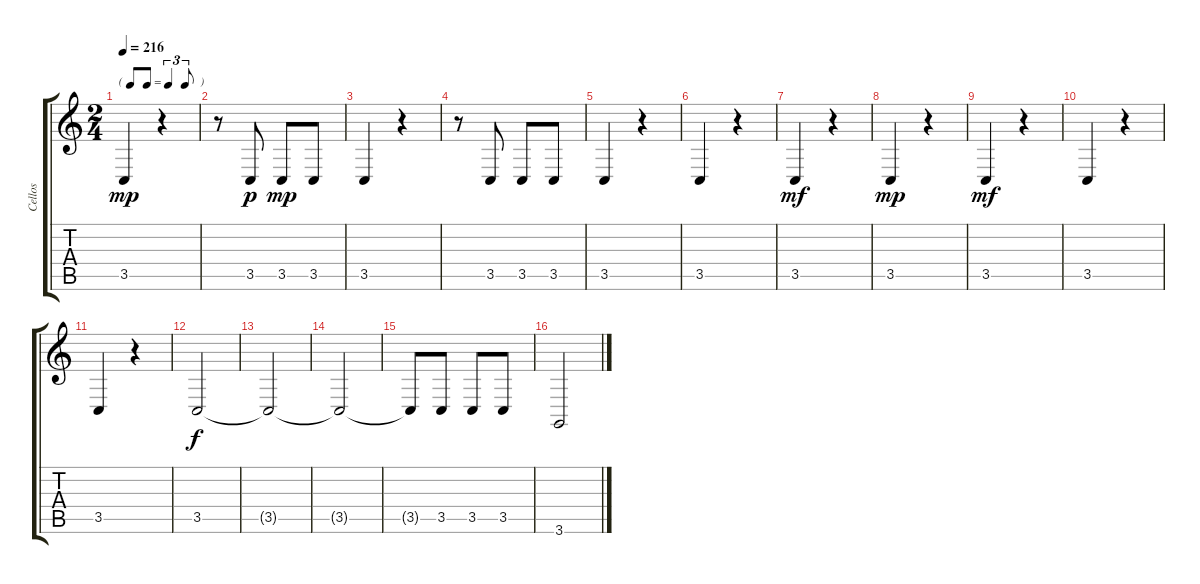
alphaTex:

\track ("Cellos" "Cellos") {instrument stringensemble1}
\staff {score tabs}
\tuning (E4 B3 G3 D3 A2 E2) {hide}
\ts (2 4)
\tf triplet8th
\tempo 216
\clef g2
\ks c
3.5.4{dy mp} r.4 |
r.8 3.5.8{dy p} 3.5.8{dy mp} 3.5.8 |
3.5.4 r.4 |
r.8 3.5.8 3.5.8 3.5.8 |
3.5.4 r.4 |
3.5.4 r.4 |
3.5.4{dy mf} r.4 |
3.5.4{dy mp} r.4 |
3.5.4{dy mf} r.4 |
3.5.4 r.4 |
3.5.4 r.4 |
3.5.2{dy f} |
3.5{t}.2 |
3.5{t}.2 |
3.5{t}.8 3.5.8 3.5.8 3.5.8 |
3.6.2
